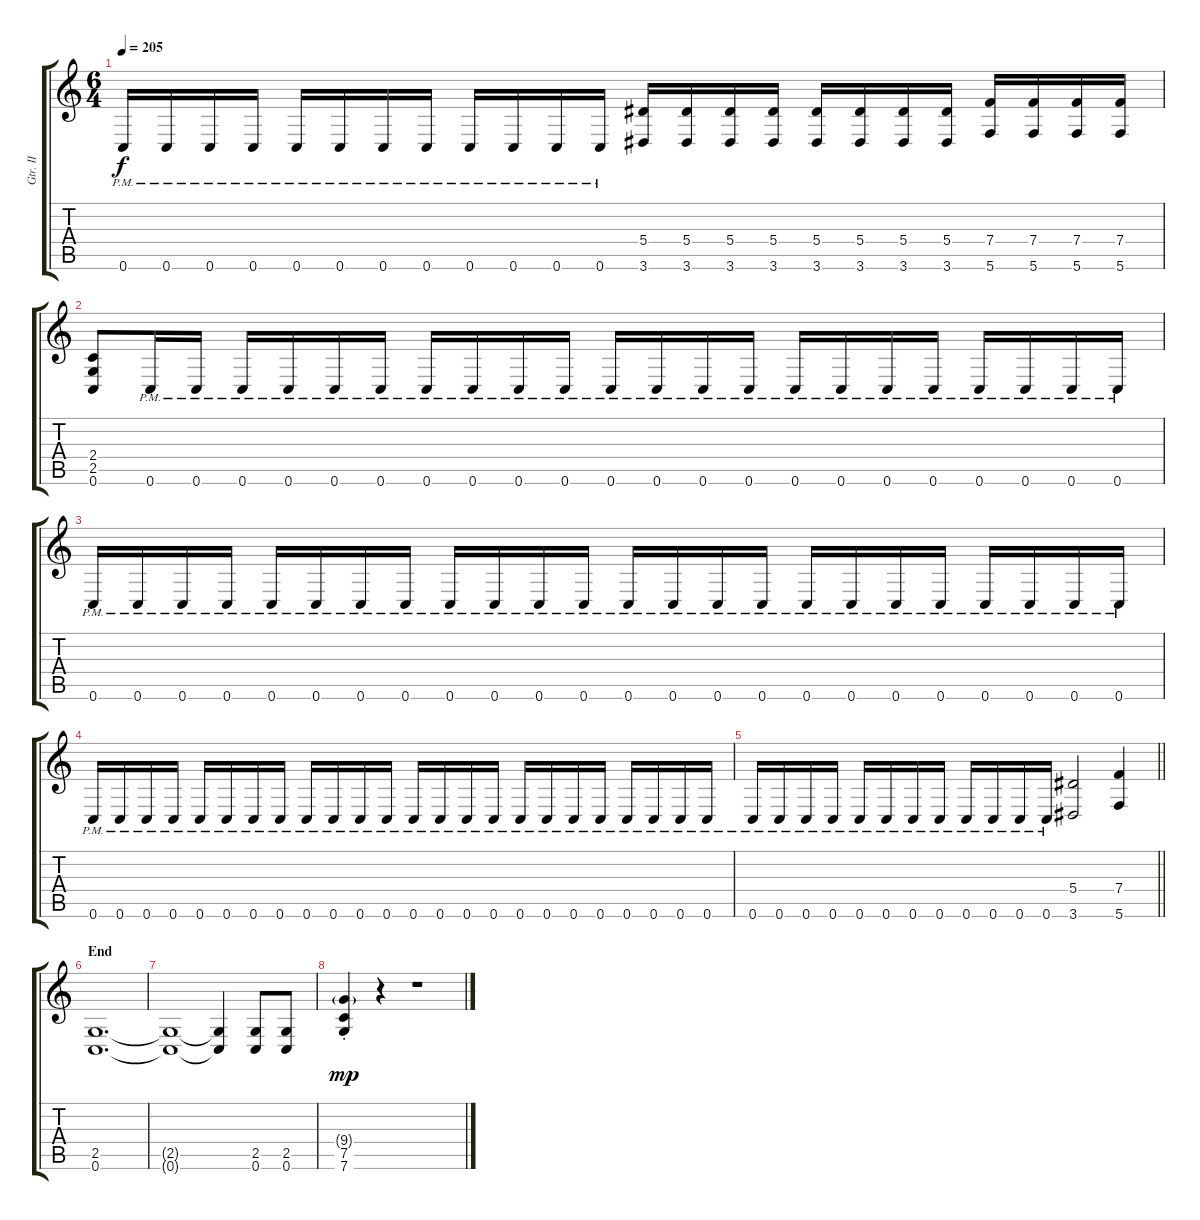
\track ("Gtr. II" "Gtr. II") {instrument distortionguitar}
\staff {score tabs}
\tuning (C4 G3 Eb3 Bb2 F2 C2) {hide}
\ts (6 4)
\tempo 205
\clef g2
\ks c
0.6{pm}.16{dy f} 0.6{pm}.16 0.6{pm}.16 0.6{pm}.16 0.6{pm}.16 0.6{pm}.16 0.6{pm}.16 0.6{pm}.16 0.6{pm}.16 0.6{pm}.16 0.6{pm}.16 0.6{pm}.16 (5.4 3.6).16 (5.4 3.6).16 (5.4 3.6).16 (5.4 3.6).16 (5.4 3.6).16 (5.4 3.6).16 (5.4 3.6).16 (5.4 3.6).16 (7.4 5.6).16 (7.4 5.6).16 (7.4 5.6).16 (7.4 5.6).16 |
(2.4 2.5 0.6).8 0.6{pm}.16 0.6{pm}.16 0.6{pm}.16 0.6{pm}.16 0.6{pm}.16 0.6{pm}.16 0.6{pm}.16 0.6{pm}.16 0.6{pm}.16 0.6{pm}.16 0.6{pm}.16 0.6{pm}.16 0.6{pm}.16 0.6{pm}.16 0.6{pm}.16 0.6{pm}.16 0.6{pm}.16 0.6{pm}.16 0.6{pm}.16 0.6{pm}.16 0.6{pm}.16 0.6{pm}.16 |
0.6{pm}.16 0.6{pm}.16 0.6{pm}.16 0.6{pm}.16 0.6{pm}.16 0.6{pm}.16 0.6{pm}.16 0.6{pm}.16 0.6{pm}.16 0.6{pm}.16 0.6{pm}.16 0.6{pm}.16 0.6{pm}.16 0.6{pm}.16 0.6{pm}.16 0.6{pm}.16 0.6{pm}.16 0.6{pm}.16 0.6{pm}.16 0.6{pm}.16 0.6{pm}.16 0.6{pm}.16 0.6{pm}.16 0.6{pm}.16 |
0.6{pm}.16 0.6{pm}.16 0.6{pm}.16 0.6{pm}.16 0.6{pm}.16 0.6{pm}.16 0.6{pm}.16 0.6{pm}.16 0.6{pm}.16 0.6{pm}.16 0.6{pm}.16 0.6{pm}.16 0.6{pm}.16 0.6{pm}.16 0.6{pm}.16 0.6{pm}.16 0.6{pm}.16 0.6{pm}.16 0.6{pm}.16 0.6{pm}.16 0.6{pm}.16 0.6{pm}.16 0.6{pm}.16 0.6{pm}.16 |
\barLineRight lightlight
0.6{pm}.16 0.6{pm}.16 0.6{pm}.16 0.6{pm}.16 0.6{pm}.16 0.6{pm}.16 0.6{pm}.16 0.6{pm}.16 0.6{pm}.16 0.6{pm}.16 0.6{pm}.16 0.6{pm}.16 (5.4 3.6).2 (7.4 5.6).4 |
\section ("" "End")
(2.5 0.6).1{d} |
(2.5{t} 0.6{t}).1 (2.5{t} 0.6{t}).4 (2.5 0.6).8 (2.5 0.6).8 |
(9.4{g st} 7.5{st} 7.6{st}).4{dy mp} r.4 r.1
